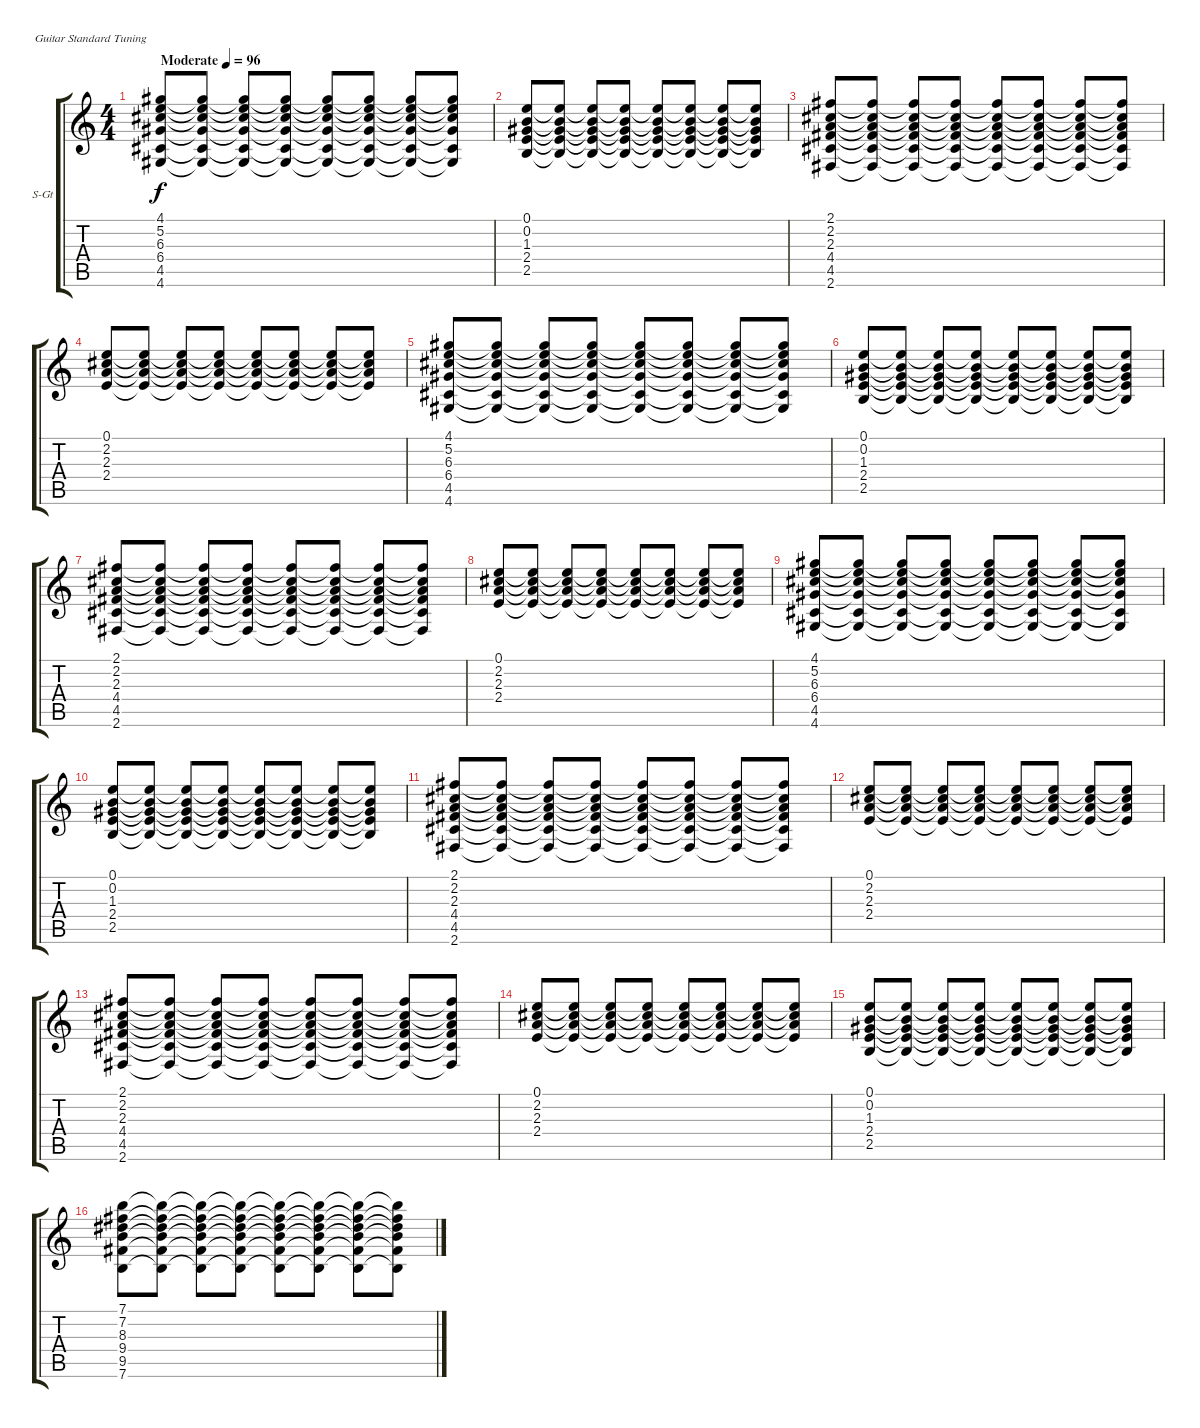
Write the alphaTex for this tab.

\bracketExtendMode groupsimilarinstruments
\firstSystemTrackNameOrientation horizontal
\otherSystemsTrackNameOrientation horizontal
\track ("Track 1" "S-Gt") {instrument acousticguitarsteel}
\staff {score tabs}
\tuning (E4 B3 G3 D3 A2 E2)
\ts (4 4)
\beaming (8 2 2 2 2)
\tempo (96 "Moderate")
\clef g2
\ks c
(4.1 5.2 6.3 6.4 4.5 4.6).8{dy f instrument acousticguitarsteel} (4.1{t} 5.2{t} 6.3{t} 6.4{t} 4.5{t} 4.6{t}).8 (4.1{t} 5.2{t} 6.3{t} 6.4{t} 4.5{t} 4.6{t}).8 (4.1{t} 5.2{t} 6.3{t} 6.4{t} 4.5{t} 4.6{t}).8 (4.1{t} 5.2{t} 6.3{t} 6.4{t} 4.5{t} 4.6{t}).8 (4.1{t} 5.2{t} 6.3{t} 6.4{t} 4.5{t} 4.6{t}).8 (4.1{t} 5.2{t} 6.3{t} 6.4{t} 4.5{t} 4.6{t}).8 (4.1{t} 5.2{t} 6.3{t} 6.4{t} 4.5{t} 4.6{t}).8 |
(0.1 0.2 1.3 2.4 2.5).8 (0.1{t} 0.2{t} 1.3{t} 2.4{t} 2.5{t}).8 (0.1{t} 0.2{t} 1.3{t} 2.4{t} 2.5{t}).8 (0.1{t} 0.2{t} 1.3{t} 2.4{t} 2.5{t}).8 (0.1{t} 0.2{t} 1.3{t} 2.4{t} 2.5{t}).8 (0.1{t} 0.2{t} 1.3{t} 2.4{t} 2.5{t}).8 (0.1{t} 0.2{t} 1.3{t} 2.4{t} 2.5{t}).8 (0.1{t} 0.2{t} 1.3{t} 2.4{t} 2.5{t}).8 |
(2.1 2.2 2.3 4.4 4.5 2.6).8 (2.1{t} 2.2{t} 4.4{t} 4.5{t} 2.6{t} 2.3{t}).8 (2.1{t} 2.2{t} 2.3{t} 4.4{t} 4.5{t} 2.6{t}).8 (2.1{t} 2.2{t} 2.3{t} 4.4{t} 4.5{t} 2.6{t}).8 (2.1{t} 2.2{t} 2.3{t} 4.4{t} 4.5{t} 2.6{t}).8 (2.1{t} 2.2{t} 2.3{t} 4.4{t} 4.5{t} 2.6{t}).8 (2.1{t} 2.2{t} 2.3{t} 4.4{t} 4.5{t} 2.6{t}).8 (2.1{t} 2.2{t} 2.3{t} 4.4{t} 4.5{t} 2.6{t}).8 |
(0.1 2.2 2.3 2.4).8 (0.1{t} 2.2{t} 2.3{t} 2.4{t}).8 (0.1{t} 2.2{t} 2.3{t} 2.4{t}).8 (0.1{t} 2.2{t} 2.3{t} 2.4{t}).8 (0.1{t} 2.2{t} 2.3{t} 2.4{t}).8 (0.1{t} 2.2{t} 2.3{t} 2.4{t}).8 (0.1{t} 2.2{t} 2.3{t} 2.4{t}).8 (0.1{t} 2.2{t} 2.3{t} 2.4{t}).8 |
(4.1 5.2 6.3 6.4 4.5 4.6).8 (4.1{t} 5.2{t} 6.3{t} 6.4{t} 4.5{t} 4.6{t}).8 (4.1{t} 5.2{t} 6.3{t} 6.4{t} 4.5{t} 4.6{t}).8 (4.1{t} 5.2{t} 6.3{t} 6.4{t} 4.5{t} 4.6{t}).8 (4.1{t} 5.2{t} 6.3{t} 6.4{t} 4.5{t} 4.6{t}).8 (4.1{t} 5.2{t} 6.3{t} 6.4{t} 4.5{t} 4.6{t}).8 (4.1{t} 5.2{t} 6.3{t} 6.4{t} 4.5{t} 4.6{t}).8 (4.1{t} 5.2{t} 6.3{t} 6.4{t} 4.5{t} 4.6{t}).8 |
(0.1 0.2 1.3 2.4 2.5).8 (0.1{t} 0.2{t} 1.3{t} 2.4{t} 2.5{t}).8 (0.1{t} 0.2{t} 1.3{t} 2.4{t} 2.5{t}).8 (0.1{t} 0.2{t} 1.3{t} 2.4{t} 2.5{t}).8 (0.1{t} 0.2{t} 1.3{t} 2.4{t} 2.5{t}).8 (0.1{t} 0.2{t} 1.3{t} 2.4{t} 2.5{t}).8 (0.1{t} 0.2{t} 1.3{t} 2.4{t} 2.5{t}).8 (0.1{t} 0.2{t} 1.3{t} 2.4{t} 2.5{t}).8 |
(2.1 2.2 2.3 4.4 4.5 2.6).8 (2.1{t} 2.2{t} 4.4{t} 4.5{t} 2.6{t} 2.3{t}).8 (2.1{t} 2.2{t} 2.3{t} 4.4{t} 4.5{t} 2.6{t}).8 (2.1{t} 2.2{t} 2.3{t} 4.4{t} 4.5{t} 2.6{t}).8 (2.1{t} 2.2{t} 2.3{t} 4.4{t} 4.5{t} 2.6{t}).8 (2.1{t} 2.2{t} 2.3{t} 4.4{t} 4.5{t} 2.6{t}).8 (2.1{t} 2.2{t} 2.3{t} 4.4{t} 4.5{t} 2.6{t}).8 (2.1{t} 2.2{t} 2.3{t} 4.4{t} 4.5{t} 2.6{t}).8 |
(0.1 2.2 2.3 2.4).8 (0.1{t} 2.2{t} 2.3{t} 2.4{t}).8 (0.1{t} 2.2{t} 2.3{t} 2.4{t}).8 (0.1{t} 2.2{t} 2.3{t} 2.4{t}).8 (0.1{t} 2.2{t} 2.3{t} 2.4{t}).8 (0.1{t} 2.2{t} 2.3{t} 2.4{t}).8 (0.1{t} 2.2{t} 2.3{t} 2.4{t}).8 (0.1{t} 2.2{t} 2.3{t} 2.4{t}).8 |
(4.1 5.2 6.3 6.4 4.5 4.6).8 (4.1{t} 5.2{t} 6.3{t} 6.4{t} 4.5{t} 4.6{t}).8 (4.1{t} 5.2{t} 6.3{t} 6.4{t} 4.5{t} 4.6{t}).8 (4.1{t} 5.2{t} 6.3{t} 6.4{t} 4.5{t} 4.6{t}).8 (4.1{t} 5.2{t} 6.3{t} 6.4{t} 4.5{t} 4.6{t}).8 (4.1{t} 5.2{t} 6.3{t} 6.4{t} 4.5{t} 4.6{t}).8 (4.1{t} 5.2{t} 6.3{t} 6.4{t} 4.5{t} 4.6{t}).8 (4.1{t} 5.2{t} 6.3{t} 6.4{t} 4.5{t} 4.6{t}).8 |
(0.1 0.2 1.3 2.4 2.5).8 (0.1{t} 0.2{t} 1.3{t} 2.4{t} 2.5{t}).8 (0.1{t} 0.2{t} 1.3{t} 2.4{t} 2.5{t}).8 (0.1{t} 0.2{t} 1.3{t} 2.4{t} 2.5{t}).8 (0.1{t} 0.2{t} 1.3{t} 2.4{t} 2.5{t}).8 (0.1{t} 0.2{t} 1.3{t} 2.4{t} 2.5{t}).8 (0.1{t} 0.2{t} 1.3{t} 2.4{t} 2.5{t}).8 (0.1{t} 0.2{t} 1.3{t} 2.4{t} 2.5{t}).8 |
(2.1 2.2 2.3 4.4 4.5 2.6).8 (2.1{t} 2.2{t} 4.4{t} 4.5{t} 2.6{t} 2.3{t}).8 (2.1{t} 2.2{t} 2.3{t} 4.4{t} 4.5{t} 2.6{t}).8 (2.1{t} 2.2{t} 2.3{t} 4.4{t} 4.5{t} 2.6{t}).8 (2.1{t} 2.2{t} 2.3{t} 4.4{t} 4.5{t} 2.6{t}).8 (2.1{t} 2.2{t} 2.3{t} 4.4{t} 4.5{t} 2.6{t}).8 (2.1{t} 2.2{t} 2.3{t} 4.4{t} 4.5{t} 2.6{t}).8 (2.1{t} 2.2{t} 2.3{t} 4.4{t} 4.5{t} 2.6{t}).8 |
(0.1 2.2 2.3 2.4).8 (0.1{t} 2.2{t} 2.3{t} 2.4{t}).8 (0.1{t} 2.2{t} 2.3{t} 2.4{t}).8 (0.1{t} 2.2{t} 2.3{t} 2.4{t}).8 (0.1{t} 2.2{t} 2.3{t} 2.4{t}).8 (0.1{t} 2.2{t} 2.3{t} 2.4{t}).8 (0.1{t} 2.2{t} 2.3{t} 2.4{t}).8 (0.1{t} 2.2{t} 2.3{t} 2.4{t}).8 |
(2.1 2.2 2.3 4.4 4.5 2.6).8 (2.1{t} 2.2{t} 2.3{t} 4.4{t} 4.5{t} 2.6{t}).8 (2.1{t} 2.2{t} 2.3{t} 4.4{t} 4.5{t} 2.6{t}).8 (2.1{t} 2.2{t} 2.3{t} 4.4{t} 4.5{t} 2.6{t}).8 (2.1{t} 2.2{t} 2.3{t} 4.4{t} 4.5{t} 2.6{t}).8 (2.1{t} 2.2{t} 2.3{t} 4.4{t} 4.5{t} 2.6{t}).8 (2.1{t} 2.2{t} 2.3{t} 4.4{t} 4.5{t} 2.6{t}).8 (2.1{t} 2.2{t} 2.3{t} 4.4{t} 4.5{t} 2.6{t}).8 |
(0.1 2.2 2.3 2.4).8 (0.1{t} 2.2{t} 2.3{t} 2.4{t}).8 (0.1{t} 2.2{t} 2.3{t} 2.4{t}).8 (0.1{t} 2.2{t} 2.3{t} 2.4{t}).8 (0.1{t} 2.2{t} 2.3{t} 2.4{t}).8 (0.1{t} 2.2{t} 2.3{t} 2.4{t}).8 (0.1{t} 2.2{t} 2.3{t} 2.4{t}).8 (0.1{t} 2.2{t} 2.3{t} 2.4{t}).8 |
(0.1 0.2 1.3 2.4 2.5).8 (0.1{t} 0.2{t} 1.3{t} 2.4{t} 2.5{t}).8 (0.1{t} 0.2{t} 1.3{t} 2.4{t} 2.5{t}).8 (0.1{t} 0.2{t} 1.3{t} 2.4{t} 2.5{t}).8 (0.1{t} 0.2{t} 1.3{t} 2.4{t} 2.5{t}).8 (0.1{t} 0.2{t} 1.3{t} 2.4{t} 2.5{t}).8 (0.1{t} 0.2{t} 1.3{t} 2.4{t} 2.5{t}).8 (0.1{t} 0.2{t} 1.3{t} 2.4{t} 2.5{t}).8 |
(7.1 7.2 8.3 9.4 9.5 7.6).8 (7.1{t} 7.2{t} 8.3{t} 9.4{t} 9.5{t} 7.6{t}).8 (7.1{t} 7.2{t} 8.3{t} 9.4{t} 9.5{t} 7.6{t}).8 (7.1{t} 7.2{t} 8.3{t} 9.4{t} 9.5{t} 7.6{t}).8 (7.1{t} 7.2{t} 8.3{t} 9.4{t} 9.5{t} 7.6{t}).8 (7.1{t} 7.2{t} 8.3{t} 9.4{t} 9.5{t} 7.6{t}).8 (7.1{t} 7.2{t} 8.3{t} 9.4{t} 9.5{t} 7.6{t}).8 (7.1{t} 7.2{t} 8.3{t} 9.4{t} 9.5{t} 7.6{t}).8
